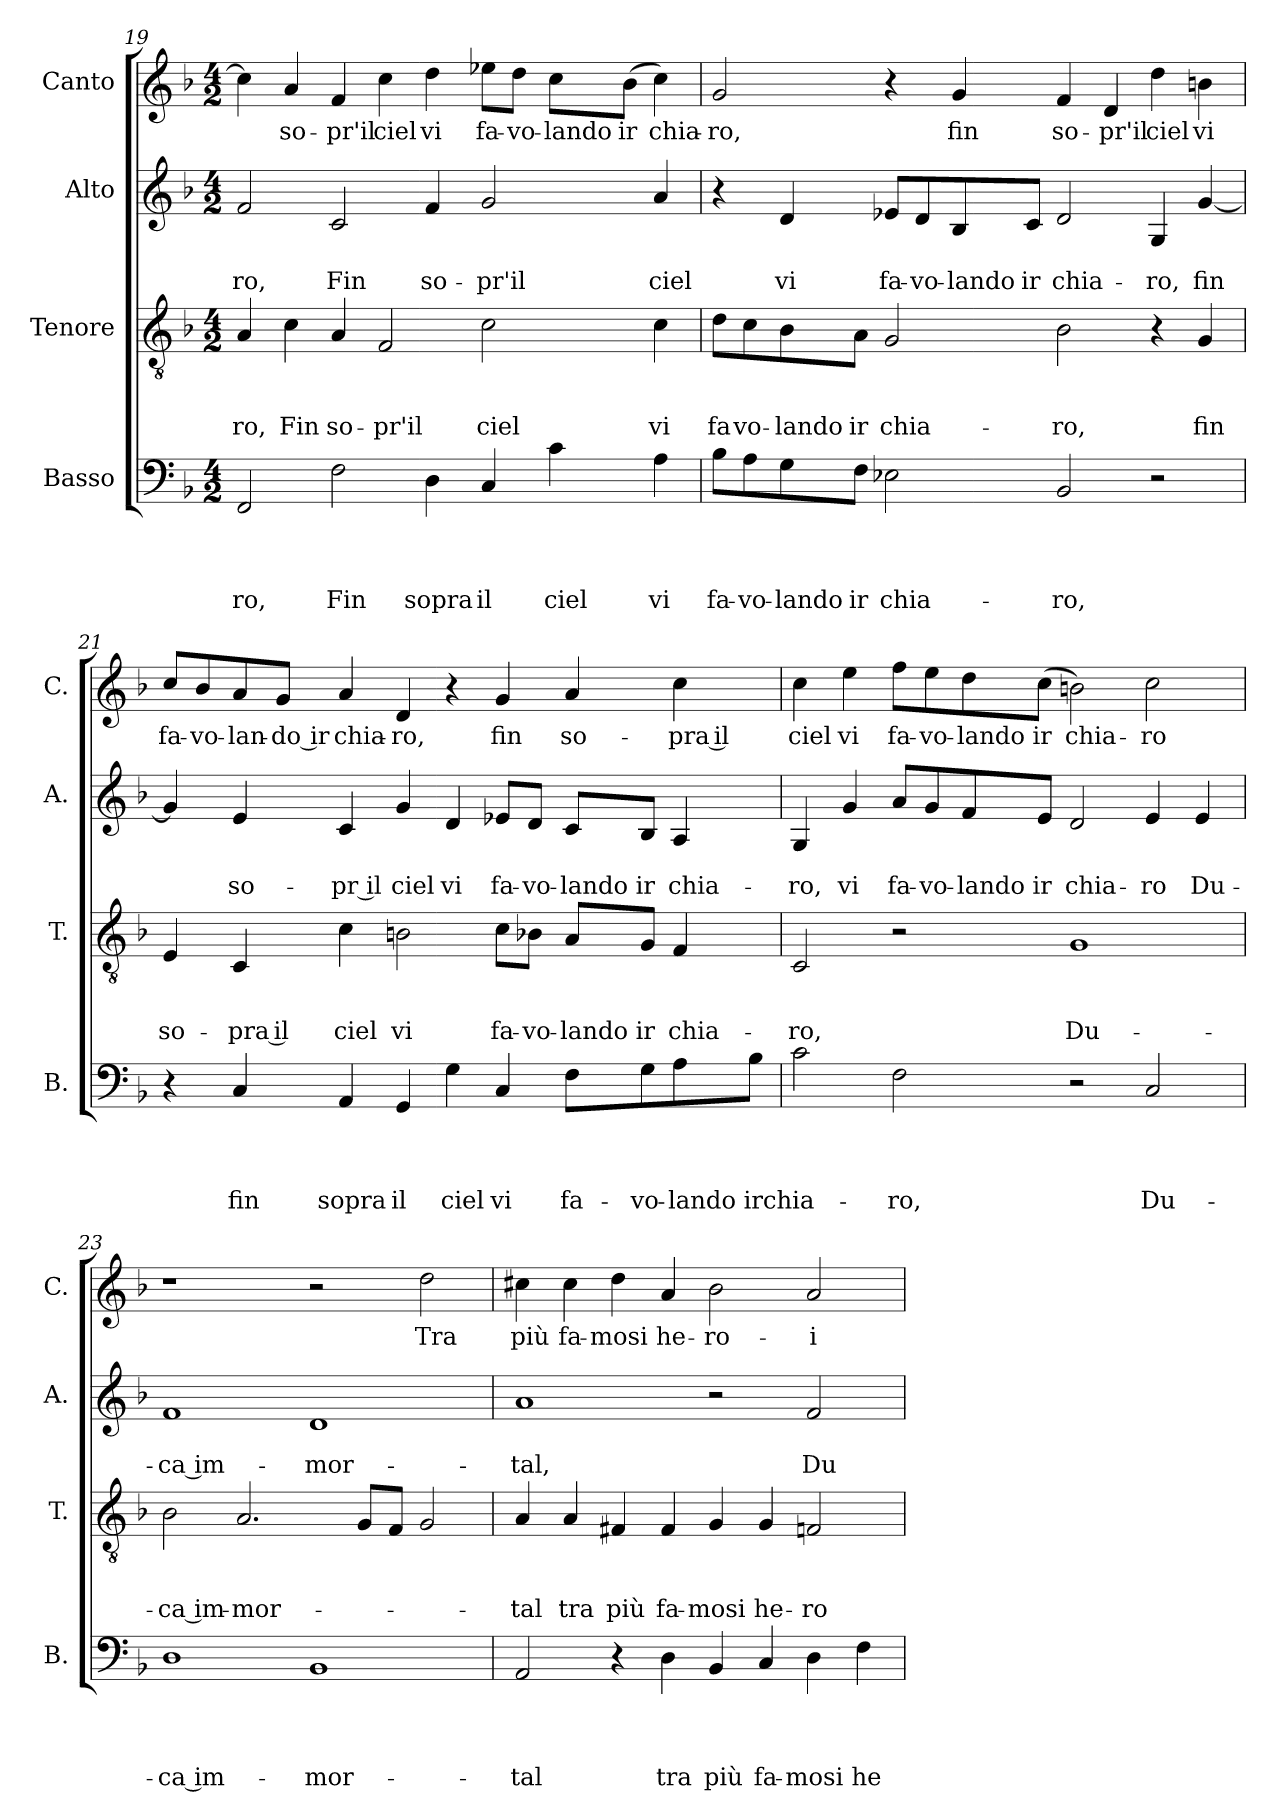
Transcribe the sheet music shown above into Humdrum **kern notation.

**kern	**text	**text	**text	**text	**kern	**text	**text	**text	**kern	**text	**text	**kern	**text
*part4	*part4	*part4	*part4	*part4	*part3	*part3	*part3	*part3	*part2	*part2	*part2	*part1	*part1
*staff4	*staff4	*staff4	*staff4	*staff4	*staff3	*staff3	*staff3	*staff3	*staff2	*staff2	*staff2	*staff1	*staff1
*I"Basso	*	*	*	*	*I"Tenore	*	*	*	*I"Alto	*	*	*I"Canto	*
*I'B.	*	*	*	*	*I'T.	*	*	*	*I'A.	*	*	*I'C.	*
*clefF4	*	*	*	*	*clefGv2	*	*	*	*clefG2	*	*	*clefG2	*
*k[b-]	*	*	*	*	*k[b-]	*	*	*	*k[b-]	*	*	*k[b-]	*
*F:	*	*	*	*	*F:	*	*	*	*F:	*	*	*F:	*
*M4/2	*	*	*	*	*M4/2	*	*	*	*M4/2	*	*	*M4/2	*
=19	=19	=19	=19	=19	=19	=19	=19	=19	=19	=19	=19	=19	=19
!	!	!	!	!LO:LY:b	!	!	!	!LO:LY:b	!	!	!LO:LY:b	!	!
2FF/	.	.	.	-ro,	4A/	.	.	-ro,	2f/	.	-ro,	4cc\]	.
!	!	!	!	!	!	!	!	!LO:LY:b	!	!	!	!	!LO:LY:b
.	.	.	.	.	4c\	.	.	Fin	.	.	.	4a/	so-
!	!	!	!	!LO:LY:b	!	!	!	!LO:LY:b	!	!	!LO:LY:b	!	!LO:LY:b:rj
2F\	.	.	.	Fin	4A/	.	.	so-	2c/	.	Fin	4f/	-pr'il
!	!	!	!	!	!	!	!	!LO:LY:b:rj	!	!	!	!	!LO:LY:b
.	.	.	.	.	2F/	.	.	-pr'il	.	.	.	4cc\	ciel
!	!	!	!	!LO:LY:b	!	!	!	!	!	!	!LO:LY:b	!	!LO:LY:b
4D\	.	.	.	so­pra	.	.	.	.	4f/	.	so-	4dd\	vi
!	!	!	!	!LO:LY:b	!	!	!	!LO:LY:b	!	!	!LO:LY:b	!	!LO:LY:b
4C/	.	.	.	il	2c\	.	.	ciel	2g/	.	-pr'il	8ee-X\L	fa-
!	!	!	!	!	!	!	!	!	!	!	!	!	!LO:LY:b
.	.	.	.	.	.	.	.	.	.	.	.	8dd\J	-vo-
!	!	!	!	!LO:LY:b	!	!	!	!	!	!	!	!	!LO:LY:b
4c\	.	.	.	ciel	.	.	.	.	.	.	.	8cc\L	-lan­do
!	!	!	!	!	!	!	!	!	!	!	!	!	!LO:LY:b
.	.	.	.	.	.	.	.	.	.	.	.	(<8b-\J	ir
!	!	!	!	!LO:LY:b	!	!	!	!LO:LY:b	!	!	!LO:LY:b	!	!LO:LY:b
4A\	.	.	.	vi	4c\	.	.	vi	4a/	.	ciel	4cc\)	chia-
!!LO:LB:g=z
=20	=20	=20	=20	=20	=20	=20	=20	=20	=20	=20	=20	=20	=20
!	!	!	!	!LO:LY:b	!	!	!	!LO:LY:b	!	!	!	!	!LO:LY:b
8B-\L	.	.	.	fa-	8d\L	.	.	fa	4r	.	.	2g/	-ro,
!	!	!	!	!LO:LY:b	!	!	!	!LO:LY:b	!	!	!	!	!
8A\	.	.	.	-vo-	8c\	.	.	vo-	.	.	.	.	.
!	!	!	!	!LO:LY:b	!	!	!	!LO:LY:b	!	!	!LO:LY:b	!	!
8G\	.	.	.	-lan­do	8B-\	.	.	-lan­do	4d/	.	vi	.	.
!	!	!	!	!LO:LY:b	!	!	!	!LO:LY:b	!	!	!	!	!
8F\J	.	.	.	ir	8A\J	.	.	ir	.	.	.	.	.
!	!	!	!	!LO:LY:b	!	!	!	!LO:LY:b	!	!	!LO:LY:b	!	!
2E-X\	.	.	.	chia-	2G/	.	.	chia-	8e-X/L	.	fa-	4r	.
!	!	!	!	!	!	!	!	!	!	!	!LO:LY:b	!	!
.	.	.	.	.	.	.	.	.	8d/	.	-vo-	.	.
!	!	!	!	!	!	!	!	!	!	!	!LO:LY:b	!	!LO:LY:b
.	.	.	.	.	.	.	.	.	8B-/	.	-lan­do	4g/	fin
!	!	!	!	!	!	!	!	!	!	!	!LO:LY:b	!	!
.	.	.	.	.	.	.	.	.	8c/J	.	ir	.	.
!	!	!	!	!LO:LY:b	!	!	!	!LO:LY:b	!	!	!LO:LY:b	!	!LO:LY:b
2BB-/	.	.	.	-ro,	2B-\	.	.	-ro,	2d/	.	chia-	4f/	so-
!	!	!	!	!	!	!	!	!	!	!	!	!	!LO:LY:b
.	.	.	.	.	.	.	.	.	.	.	.	4d/	-pr'il
!	!	!	!	!	!	!	!	!	!	!	!LO:LY:b	!	!LO:LY:b
2r	.	.	.	.	4r	.	.	.	4G/	.	-ro,	4dd\	ciel
!	!	!	!	!	!	!	!	!LO:LY:b	!	!	!LO:LY:b	!	!LO:LY:b
.	.	.	.	.	4G/	.	.	fin	[<4g/	.	fin	4bn\	vi
=21	=21	=21	=21	=21	=21	=21	=21	=21	=21	=21	=21	=21	=21
!	!	!	!	!	!	!	!	!LO:LY:b	!	!	!	!	!LO:LY:b
4r	.	.	.	.	4E/	.	.	so-	4g/]	.	.	8cc/L	fa-
!	!	!	!	!	!	!	!	!	!	!	!	!	!LO:LY:b
.	.	.	.	.	.	.	.	.	.	.	.	8b-/	-vo-
!	!	!	!	!LO:LY:b	!	!	!	!LO:LY:b:rj	!	!	!LO:LY:b	!	!LO:LY:b
4C/	.	.	.	fin	4C/	.	.	-pra il	4e/	.	so-	8a/	-lan-
!	!	!	!	!	!	!	!	!	!	!	!	!	!LO:LY:b:rj
.	.	.	.	.	.	.	.	.	.	.	.	8g/J	-do ir
!	!	!	!	!LO:LY:b	!	!	!	!LO:LY:b	!	!	!LO:LY:b:rj	!	!LO:LY:b
4AA/	.	.	.	so­pra	4c\	.	.	ciel	4c/	.	-pr il	4a/	chia-
!	!	!	!	!LO:LY:b	!	!	!	!LO:LY:b	!	!	!LO:LY:b	!	!LO:LY:b
4GG/	.	.	.	il	2Bn\	.	.	vi	4g/	.	ciel	4d/	-ro,
!	!	!	!	!LO:LY:b	!	!	!	!	!	!	!LO:LY:b	!	!
4G\	.	.	.	ciel	.	.	.	.	4d/	.	vi	4r	.
!	!	!	!	!LO:LY:b	!	!	!	!LO:LY:b	!	!	!LO:LY:b	!	!LO:LY:b
4C/	.	.	.	vi	8c\L	.	.	fa-	8e-X/L	.	fa-	4g/	fin
!	!	!	!	!	!	!	!	!LO:LY:b	!	!	!LO:LY:b	!	!
.	.	.	.	.	8B-\J	.	.	-vo-	8d/J	.	-vo-	.	.
!	!	!	!	!LO:LY:b	!	!	!	!LO:LY:b	!	!	!LO:LY:b	!	!LO:LY:b
8F\L	.	.	.	fa-	8A/L	.	.	-lan­do	8c/L	.	-lan­do	4a/	so-
!	!	!	!	!LO:LY:b	!	!	!	!LO:LY:b	!	!	!LO:LY:b	!	!
8G\	.	.	.	-vo-	8G/J	.	.	ir	8B-/J	.	ir	.	.
!	!	!	!	!LO:LY:b	!	!	!	!LO:LY:b	!	!	!LO:LY:b	!	!LO:LY:b:rj
8A\	.	.	.	-lan­do	4F/	.	.	chia-	4A/	.	chia-	4cc\	-pra il
!	!	!	!	!LO:LY:b	!	!	!	!	!	!	!	!	!
8B-\J	.	.	.	irchia-	.	.	.	.	.	.	.	.	.
=22	=22	=22	=22	=22	=22	=22	=22	=22	=22	=22	=22	=22	=22
!	!	!	!	!	!	!	!	!LO:LY:b	!	!	!LO:LY:b	!	!LO:LY:b
2c\	.	.	.	.	2C/	.	.	-ro,	4G/	.	-ro,	4cc\	ciel
!	!	!	!	!	!	!	!	!	!	!	!LO:LY:b	!	!LO:LY:b
.	.	.	.	.	.	.	.	.	4g/	.	vi	4ee\	vi
!	!	!	!	!LO:LY:b	!	!	!	!	!	!	!LO:LY:b	!	!LO:LY:b
2F\	.	.	.	-ro,	2r	.	.	.	8a/L	.	fa-	8ff\L	fa-
!	!	!	!	!	!	!	!	!	!	!	!LO:LY:b	!	!LO:LY:b
.	.	.	.	.	.	.	.	.	8g/	.	-vo-	8ee\	-vo-
!	!	!	!	!	!	!	!	!	!	!	!LO:LY:b	!	!LO:LY:b
.	.	.	.	.	.	.	.	.	8f/	.	-lan­do	8dd\	-lan­do
!	!	!	!	!	!	!	!	!	!	!	!LO:LY:b	!	!LO:LY:b
.	.	.	.	.	.	.	.	.	8e/J	.	ir	(<8cc\J	ir
!	!	!	!	!	!	!	!	!LO:LY:b	!	!	!LO:LY:b	!	!LO:LY:b
2r	.	.	.	.	1G	.	.	Du-	2d/	.	chia-	2bn\)	chia-
!	!	!	!	!LO:LY:b	!	!	!	!	!	!	!LO:LY:b:rj	!	!LO:LY:b:rj
2C/	.	.	.	Du-	.	.	.	.	4e/	.	-ro	2cc\	-ro
!	!	!	!	!	!	!	!	!	!	!	!LO:LY:b	!	!
.	.	.	.	.	.	.	.	.	4e/	.	Du-	.	.
!!LO:LB:g=z
=23	=23	=23	=23	=23	=23	=23	=23	=23	=23	=23	=23	=23	=23
!	!	!	!	!LO:LY:b:rj	!	!	!	!LO:LY:b:rj	!	!	!LO:LY:b:rj	!	!
1D	.	.	.	-ca im-	2B-\	.	.	-ca im-	1f	.	-ca im-	1r	.
!	!	!	!	!	!	!	!	!LO:LY:b	!	!	!	!	!
.	.	.	.	.	2.A/	.	.	-mor-	.	.	.	.	.
!	!	!	!	!LO:LY:b	!	!	!	!	!	!	!LO:LY:b	!	!
1BB-	.	.	.	-mor-	.	.	.	.	1d	.	-mor-	2r	.
.	.	.	.	.	8G/L	.	.	.	.	.	.	.	.
.	.	.	.	.	8F/J	.	.	.	.	.	.	.	.
!	!	!	!	!	!	!	!	!	!	!	!	!	!LO:LY:b
.	.	.	.	.	2G/	.	.	.	.	.	.	2dd\	Tra
=24	=24	=24	=24	=24	=24	=24	=24	=24	=24	=24	=24	=24	=24
!	!	!	!	!LO:LY:b	!	!	!	!LO:LY:b	!	!	!LO:LY:b	!	!LO:LY:b
2AA/	.	.	.	-tal	4A/	.	.	-tal	1a	.	-tal,	4cc#X\	più
!	!	!	!	!	!	!	!	!LO:LY:b	!	!	!	!	!LO:LY:b
.	.	.	.	.	4A/	.	.	tra	.	.	.	4cc#\	fa-
!	!	!	!	!	!	!	!	!LO:LY:b	!	!	!	!	!LO:LY:b
4r	.	.	.	.	4F#X/	.	.	più	.	.	.	4dd\	-mo­si
!	!	!	!	!LO:LY:b	!	!	!	!LO:LY:b	!	!	!	!	!LO:LY:b
4D\	.	.	.	tra	4F#/	.	.	fa-	.	.	.	4a/	he-
!	!	!	!	!LO:LY:b	!	!	!	!LO:LY:b	!	!	!	!	!LO:LY:b:rj
4BB-/	.	.	.	più	4G/	.	.	-mo­si	2r	.	.	2b-\	-ro-
!	!	!	!	!LO:LY:b	!	!	!	!LO:LY:b	!	!	!	!	!
4C/	.	.	.	fa-	4G/	.	.	he-	.	.	.	.	.
!	!	!	!	!LO:LY:b	!	!	!	!LO:LY:b:rj	!	!	!LO:LY:b	!	!LO:LY:b
4D\	.	.	.	-mo­si	2F/	.	.	-ro-	2f/	.	Du-	2a/	-i
!	!	!	!	!LO:LY:b	!	!	!	!	!	!	!	!	!
4F\	.	.	.	he-	.	.	.	.	.	.	.	.	.
=	=	=	=	=	=	=	=	=	=	=	=	=	=
*-	*-	*-	*-	*-	*-	*-	*-	*-	*-	*-	*-	*-	*-
